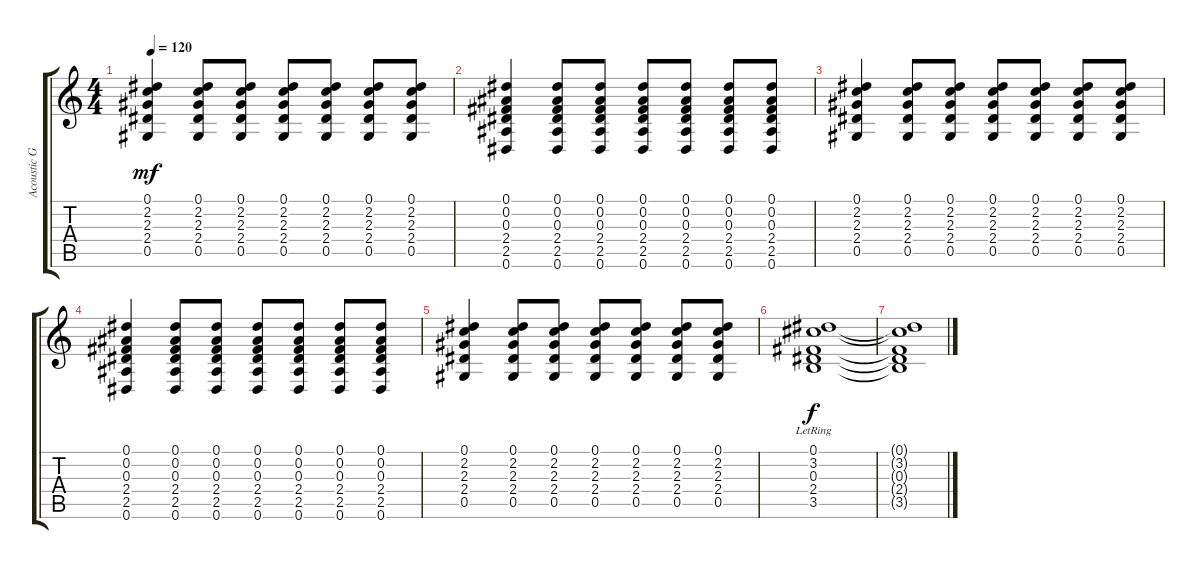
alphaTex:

\track ("Acoustic Guitar" "Acoustic G") {instrument acousticguitarsteel}
\staff {score tabs}
\tuning (Eb4 Bb3 Gb3 Db3 Ab2 Eb2) {hide}
\ts (4 4)
\tempo 120
\clef g2
\ks c
(0.1 2.2 2.3 2.4 0.5).4{dy mf} (0.1 2.2 2.3 2.4 0.5).8 (0.1 2.2 2.3 2.4 0.5).8 (0.1 2.2 2.3 2.4 0.5).8 (0.1 2.2 2.3 2.4 0.5).8 (0.1 2.2 2.3 2.4 0.5).8 (0.1 2.2 2.3 2.4 0.5).8 |
(0.1 0.2 0.3 2.4 2.5 0.6).4 (0.1 0.2 0.3 2.4 2.5 0.6).8 (0.1 0.2 0.3 2.4 2.5 0.6).8 (0.1 0.2 0.3 2.4 2.5 0.6).8 (0.1 0.2 0.3 2.4 2.5 0.6).8 (0.1 0.2 0.3 2.4 2.5 0.6).8 (0.1 0.2 0.3 2.4 2.5 0.6).8 |
(0.1 2.2 2.3 2.4 0.5).4 (0.1 2.2 2.3 2.4 0.5).8 (0.1 2.2 2.3 2.4 0.5).8 (0.1 2.2 2.3 2.4 0.5).8 (0.1 2.2 2.3 2.4 0.5).8 (0.1 2.2 2.3 2.4 0.5).8 (0.1 2.2 2.3 2.4 0.5).8 |
(0.1 0.2 0.3 2.4 2.5 0.6).4 (0.1 0.2 0.3 2.4 2.5 0.6).8 (0.1 0.2 0.3 2.4 2.5 0.6).8 (0.1 0.2 0.3 2.4 2.5 0.6).8 (0.1 0.2 0.3 2.4 2.5 0.6).8 (0.1 0.2 0.3 2.4 2.5 0.6).8 (0.1 0.2 0.3 2.4 2.5 0.6).8 |
(0.1 2.2 2.3 2.4 0.5).4 (0.1 2.2 2.3 2.4 0.5).8 (0.1 2.2 2.3 2.4 0.5).8 (0.1 2.2 2.3 2.4 0.5).8 (0.1 2.2 2.3 2.4 0.5).8 (0.1 2.2 2.3 2.4 0.5).8 (0.1 2.2 2.3 2.4 0.5).8 |
(0.1{lr} 3.2{lr} 0.3{lr} 2.4{lr} 3.5{lr}).1{dy f} |
(0.1{t} 3.2{t} 0.3{t} 2.4{t} 3.5{t}).1
